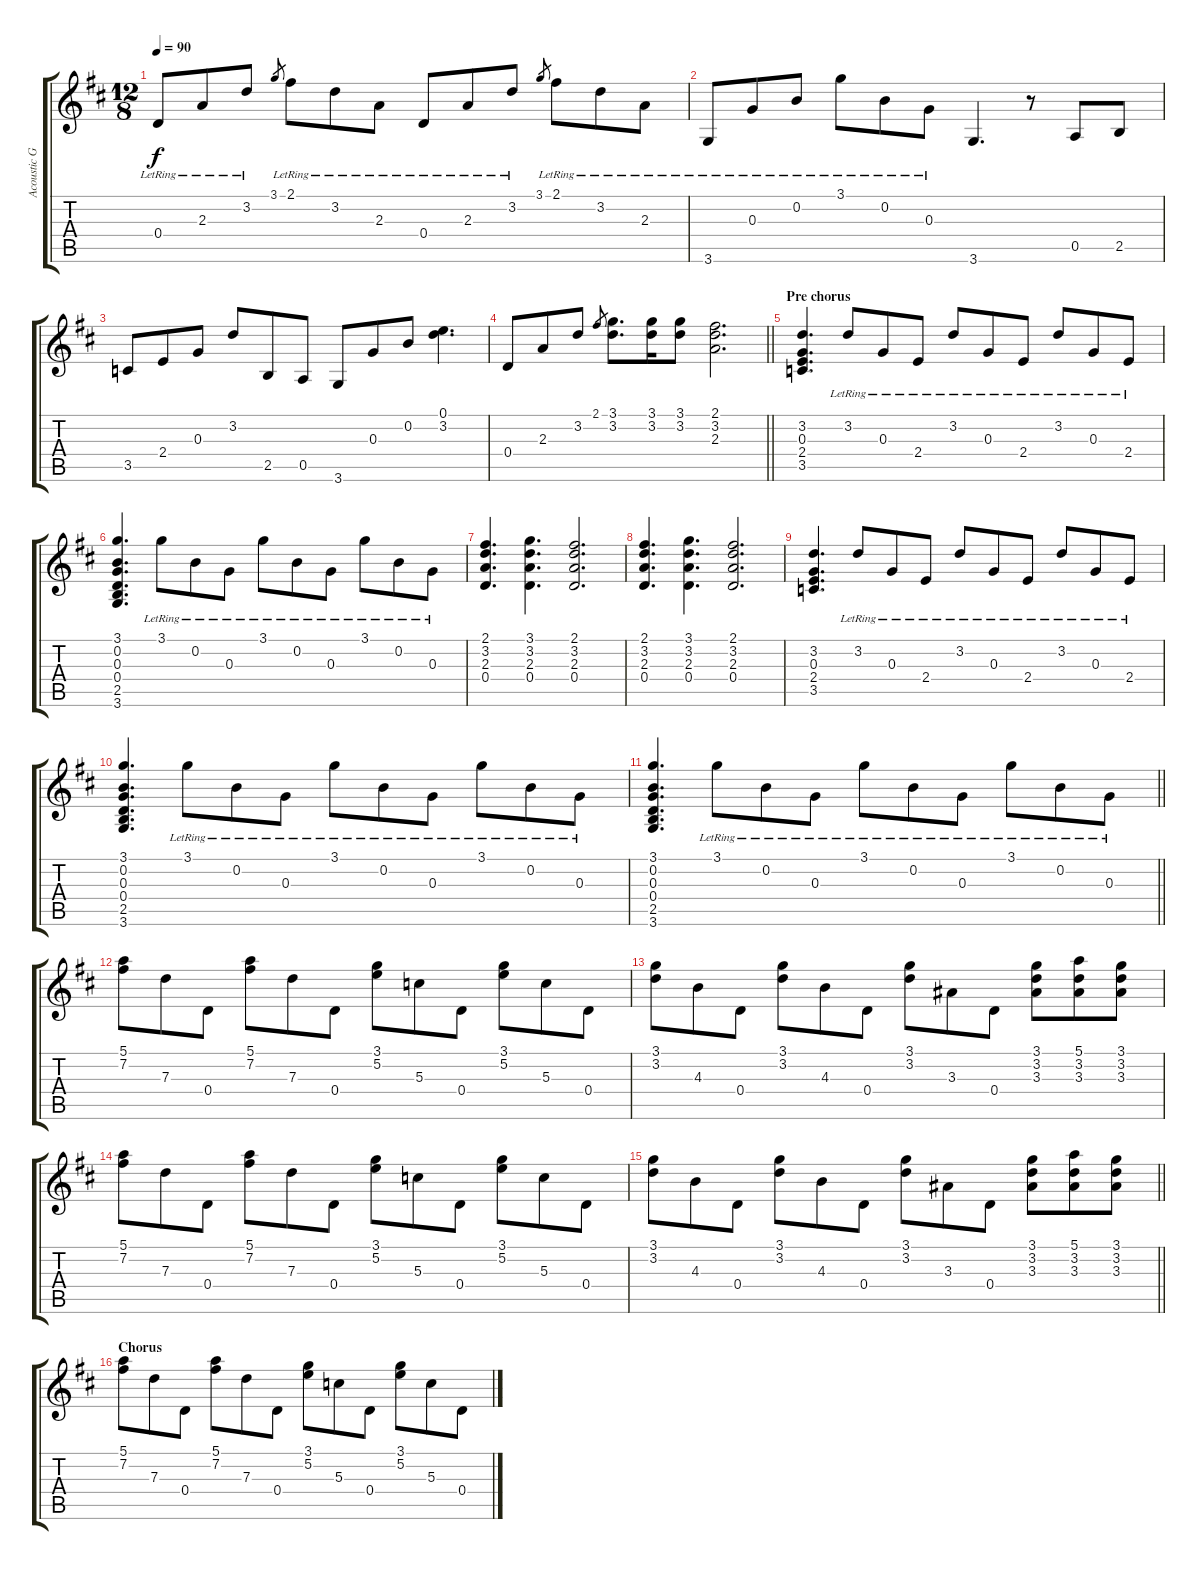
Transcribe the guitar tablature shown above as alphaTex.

\track ("Acoustic Guitar" "Acoustic G") {instrument acousticguitarsteel}
\staff {score tabs}
\tuning (E4 B3 G3 D3 A2 E2) {hide}
\ts (12 8)
\tempo 90
\clef g2
\ks d
0.4{lr}.8{dy f} 2.3{lr}.8 3.2{lr}.8 3.1.8{gr} 2.1{lr}.8 3.2{lr}.8 2.3{lr}.8 0.4{lr}.8 2.3{lr}.8 3.2{lr}.8 3.1.8{gr} 2.1{lr}.8 3.2{lr}.8 2.3{lr}.8 |
3.6{lr}.8 0.3{lr}.8 0.2{lr}.8 3.1{lr}.8 0.2{lr}.8 0.3{lr}.8 3.6.4{d} r.8 0.5.8 2.5.8 |
3.5.8 2.4.8 0.3.8 3.2.8 2.5.8 0.5.8 3.6.8 0.3.8 0.2.8 (0.1 3.2).4{d} |
\barLineRight lightlight
0.4.8 2.3.8 3.2.8 2.1.8{gr} (3.1 3.2).8{d} (3.1 3.2).16 (3.1 3.2).8 (2.1 3.2 2.3).2{d} |
\section ("" "Pre chorus")
(3.2 0.3 2.4 3.5).4{d} 3.2{lr}.8 0.3{lr}.8 2.4{lr}.8 3.2{lr}.8 0.3{lr}.8 2.4{lr}.8 3.2{lr}.8 0.3{lr}.8 2.4{lr}.8 |
(3.1 0.2 0.3 0.4 2.5 3.6).4{d} 3.1{lr}.8 0.2{lr}.8 0.3{lr}.8 3.1{lr}.8 0.2{lr}.8 0.3{lr}.8 3.1{lr}.8 0.2{lr}.8 0.3{lr}.8 |
(2.1 3.2 2.3 0.4).4{d} (3.1 3.2 2.3 0.4).4{d} (2.1 3.2 2.3 0.4).2{d} |
(2.1 3.2 2.3 0.4).4{d} (3.1 3.2 2.3 0.4).4{d} (2.1 3.2 2.3 0.4).2{d} |
(3.2 0.3 2.4 3.5).4{d} 3.2{lr}.8 0.3{lr}.8 2.4{lr}.8 3.2{lr}.8 0.3{lr}.8 2.4{lr}.8 3.2{lr}.8 0.3{lr}.8 2.4{lr}.8 |
(3.1 0.2 0.3 0.4 2.5 3.6).4{d} 3.1{lr}.8 0.2{lr}.8 0.3{lr}.8 3.1{lr}.8 0.2{lr}.8 0.3{lr}.8 3.1{lr}.8 0.2{lr}.8 0.3{lr}.8 |
\barLineRight lightlight
(3.1 0.2 0.3 0.4 2.5 3.6).4{d} 3.1{lr}.8 0.2{lr}.8 0.3{lr}.8 3.1{lr}.8 0.2{lr}.8 0.3{lr}.8 3.1{lr}.8 0.2{lr}.8 0.3{lr}.8 |
(5.1 7.2).8 7.3.8 0.4.8 (5.1 7.2).8 7.3.8 0.4.8 (3.1 5.2).8 5.3.8 0.4.8 (3.1 5.2).8 5.3.8 0.4.8 |
(3.1 3.2).8 4.3.8 0.4.8 (3.1 3.2).8 4.3.8 0.4.8 (3.1 3.2).8 3.3.8 0.4.8 (3.1 3.2 3.3).8 (5.1 3.2 3.3).8 (3.1 3.2 3.3).8 |
(5.1 7.2).8 7.3.8 0.4.8 (5.1 7.2).8 7.3.8 0.4.8 (3.1 5.2).8 5.3.8 0.4.8 (3.1 5.2).8 5.3.8 0.4.8 |
\barLineRight lightlight
(3.1 3.2).8 4.3.8 0.4.8 (3.1 3.2).8 4.3.8 0.4.8 (3.1 3.2).8 3.3.8 0.4.8 (3.1 3.2 3.3).8 (5.1 3.2 3.3).8 (3.1 3.2 3.3).8 |
\section ("" "Chorus")
(5.1 7.2).8 7.3.8 0.4.8 (5.1 7.2).8 7.3.8 0.4.8 (3.1 5.2).8 5.3.8 0.4.8 (3.1 5.2).8 5.3.8 0.4.8
